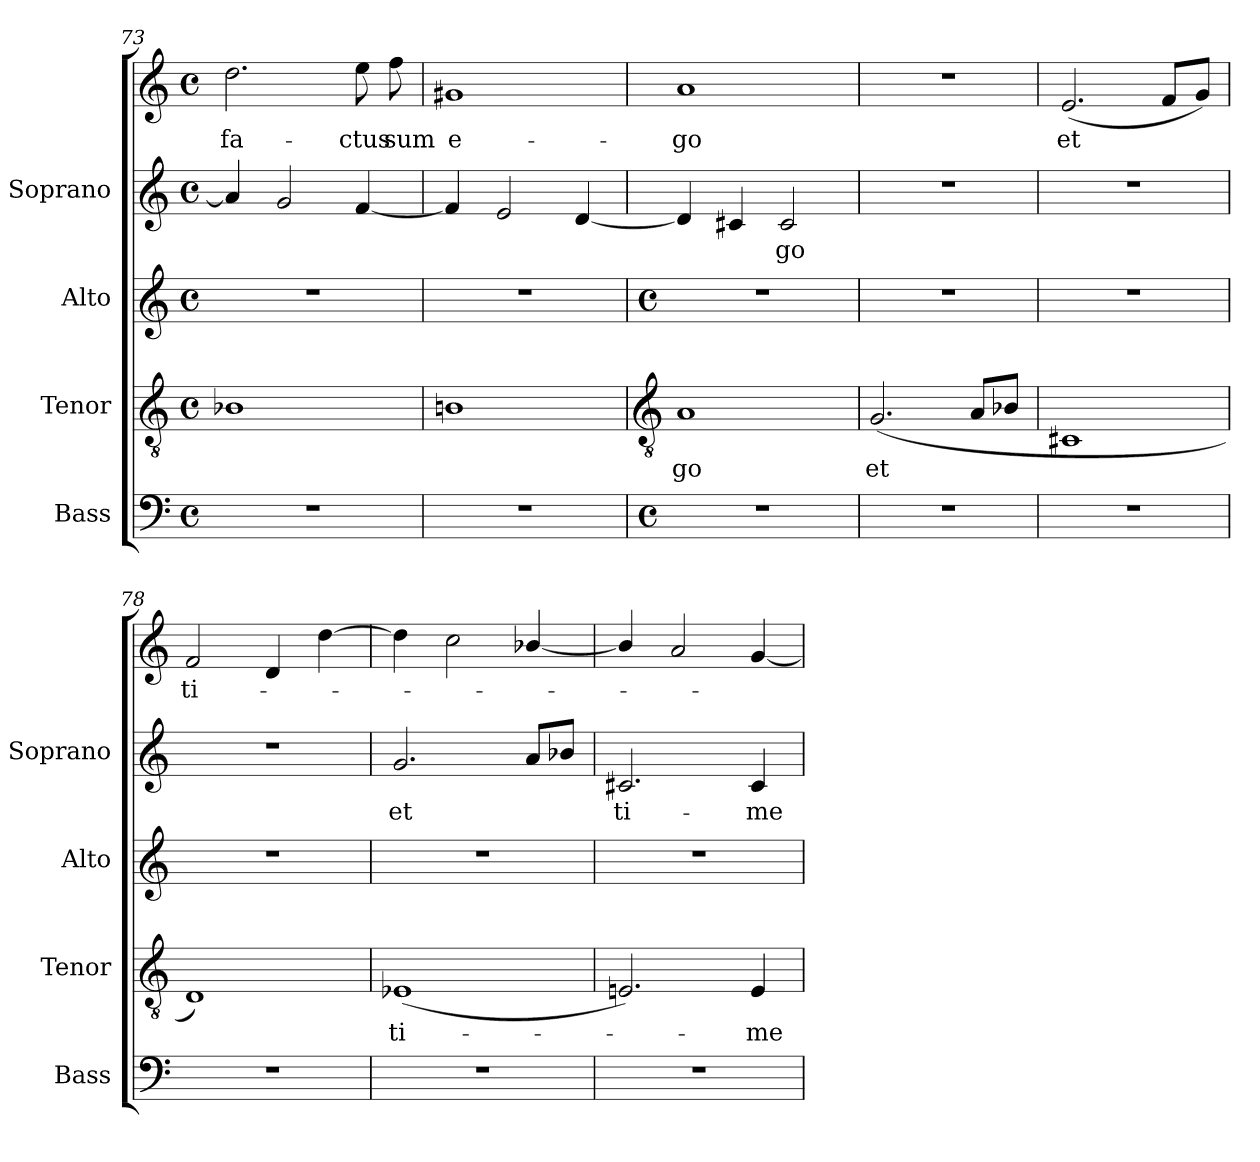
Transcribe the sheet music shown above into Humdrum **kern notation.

**kern	**kern	**text	**kern	**kern	**text	**kern	**text
*part4	*part3	*part3	*part2	*part1	*part1	*part1	*part1
*staff5	*staff4	*staff4	*staff3	*staff2	*staff2	*staff1	*staff1
*I"Bass	*I"Tenor	*	*I"Alto	*I"Soprano	*	*	*
*I'Bass	*I'Tenor	*	*I'Alto	*I'Soprano	*	*	*
*clefF4	*clefGv2	*	*clefG2	*clefG2	*	*clefG2	*
*k[]	*k[]	*	*k[]	*k[]	*	*k[]	*
*C:	*C:	*	*C:	*C:	*	*C:	*
*M4/4	*M4/4	*	*M4/4	*M4/4	*	*M4/4	*
*met(c)	*met(c)	*	*met(c)	*met(c)	*	*met(c)	*
=73	=73	=73	=73	=73	=73	=73	=73
!	!	!	!	!	!	!	!LO:LY:b
1r	1B-X	.	1r	4a]	.	2.dd	fa-
.	.	.	.	2g	.	.	.
!	!	!	!	!	!	!	!LO:LY:b
.	.	.	.	[4f	.	8ee	-ctus
!	!	!	!	!	!	!	!LO:LY:b
.	.	.	.	.	.	8ff	sum
=74	=74	=74	=74	=74	=74	=74	=74
!	!	!	!	!	!	!	!LO:LY:b
1r	1Bn	.	1r	4f]	.	1g#X	e-
.	.	.	.	2e	.	.	.
.	.	.	.	[4d	.	.	.
!!LO:LB:g=z
=75	=75	=75	=75	=75	=75	=75	=75
*	*clefGv2	*	*	*	*	*	*
*M4/4	*	*	*M4/4	*	*	*	*
*met(c)	*	*	*met(c)	*	*	*	*
!	!	!LO:LY:b	!	!	!	!	!LO:LY:b
1r	1A	go	1r	4d]	.	1a	-go
.	.	.	.	4c#X	.	.	.
!	!	!	!	!	!LO:LY:b	!	!
.	.	.	.	2c#	go	.	.
=76	=76	=76	=76	=76	=76	=76	=76
!	!	!LO:LY:b	!	!	!	!	!
1r	(<2.G	et	1r	1r	.	1r	.
.	8AL	.	.	.	.	.	.
.	8B-XJ	.	.	.	.	.	.
=77	=77	=77	=77	=77	=77	=77	=77
!	!	!	!	!	!	!	!LO:LY:b
1r	1C#X	.	1r	1r	.	(<2.e	et
.	.	.	.	.	.	8fL	.
.	.	.	.	.	.	8gJ)	.
=78	=78	=78	=78	=78	=78	=78	=78
!	!	!	!	!	!	!	!LO:LY:b
1r	1D)	.	1r	1r	.	2f	ti-
.	.	.	.	.	.	4d	.
.	.	.	.	.	.	[4dd	.
=79	=79	=79	=79	=79	=79	=79	=79
!	!	!LO:LY:b	!	!	!LO:LY:b	!	!
1r	(<1E-X	ti-	1r	2.g	et	4dd]	.
.	.	.	.	.	.	2cc	.
.	.	.	.	8aL	.	[4b-X/	.
.	.	.	.	8b-XJ	.	.	.
=80	=80	=80	=80	=80	=80	=80	=80
!	!	!	!	!	!LO:LY:b	!	!
1r	2.En)	.	1r	2.c#X	ti-	4b-/]	.
.	.	.	.	.	.	2a	.
!	!	!LO:LY:b	!	!	!LO:LY:b	!	!
.	4E	me-	.	4c#	-me-	[4g	.
=	=	=	=	=	=	=	=
*-	*-	*-	*-	*-	*-	*-	*-
